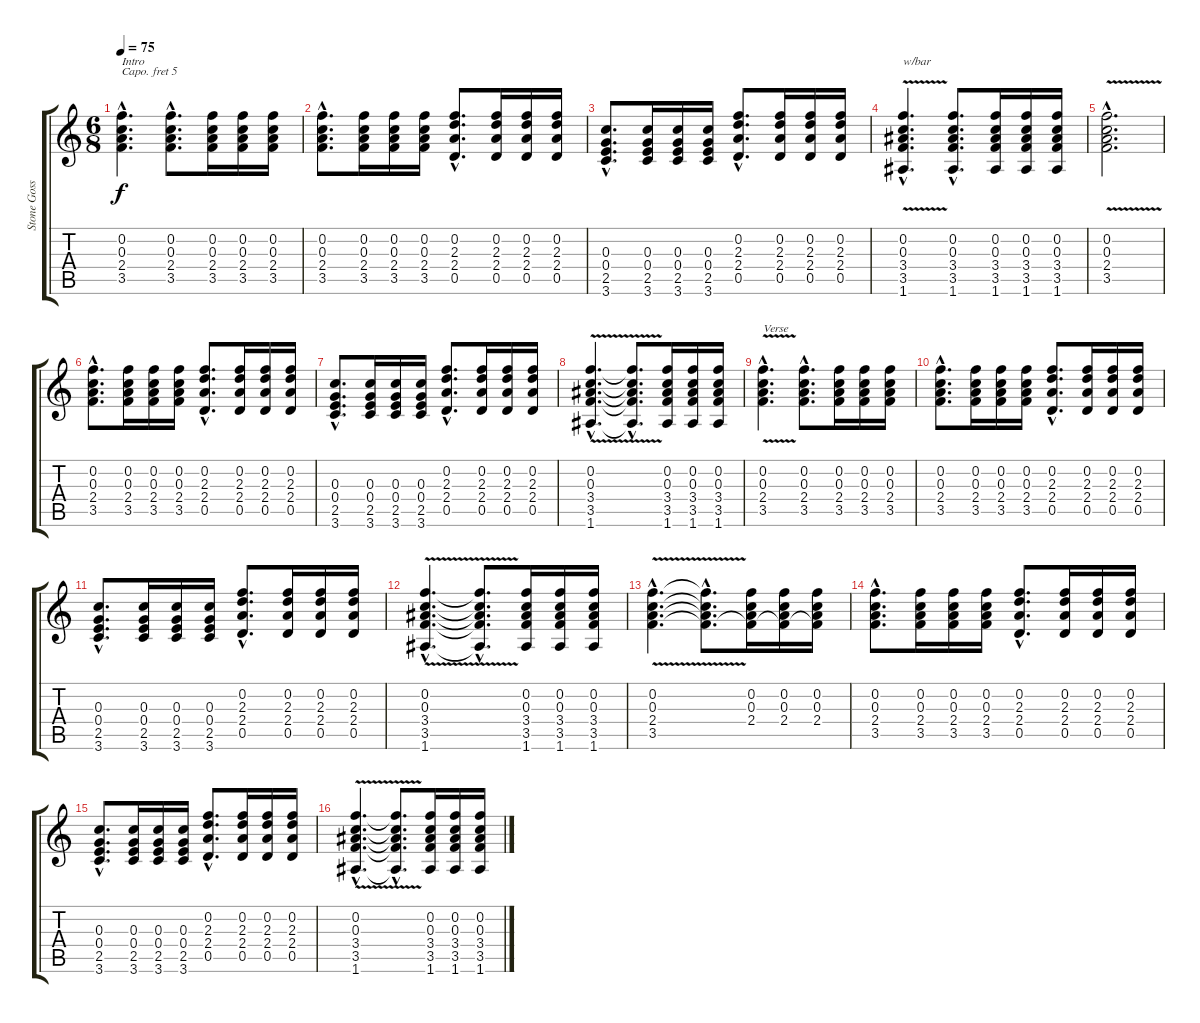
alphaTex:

\track ("Stone Gossard" "Stone Goss") {instrument electricguitarclean}
\staff {score tabs}
\capo 5
\tuning (E4 C4 G3 D3 A2 E2) {hide}
\ts (6 8)
\tempo 75
\clef g2
\ks c
(0.2{hac} 0.3{hac} 2.4{hac} 3.5{hac}).4{d txt "Intro" dy f instrument electricguitarclean} (0.2{hac} 0.3{hac} 2.4{hac} 3.5{hac}).8{d} (0.2 0.3 2.4 3.5).16 (0.2 0.3 2.4 3.5).16 (0.2 0.3 2.4 3.5).16 |
(0.2{hac} 0.3{hac} 2.4{hac} 3.5{hac}).8{d} (0.2 0.3 2.4 3.5).16 (0.2 0.3 2.4 3.5).16 (0.2 0.3 2.4 3.5).16 (0.2{hac} 2.3{hac} 2.4{hac} 0.5{hac}).8{d} (0.2 2.3 2.4 0.5).16 (0.2 2.3 2.4 0.5).16 (0.2 2.3 2.4 0.5).16 |
(0.3{hac} 0.4{hac} 2.5{hac} 3.6{hac}).8{d} (0.3 0.4 2.5 3.6).16 (0.3 0.4 2.5 3.6).16 (0.3 0.4 2.5 3.6).16 (0.2{hac} 2.3{hac} 2.4{hac} 0.5{hac}).8{d} (0.2 2.3 2.4 0.5).16 (0.2 2.3 2.4 0.5).16 (0.2 2.3 2.4 0.5).16 |
(0.2{v hac} 0.3{v hac} 3.4{v hac} 3.5{v hac} 1.6{v hac}).4{d txt "w/bar"} (0.2{hac} 0.3{hac} 3.4{hac} 3.5{hac} 1.6{hac}).8{d} (0.2 0.3 3.4 3.5 1.6).16 (0.2 0.3 3.4 3.5 1.6).16 (0.2 0.3 3.4 3.5 1.6).16 |
(0.2{v hac} 0.3{v hac} 2.4{v hac} 3.5{v hac}).2{d} |
(0.2{hac} 0.3{hac} 2.4{hac} 3.5{hac}).8{d} (0.2 0.3 2.4 3.5).16 (0.2 0.3 2.4 3.5).16 (0.2 0.3 2.4 3.5).16 (0.2{hac} 2.3{hac} 2.4{hac} 0.5{hac}).8{d} (0.2 2.3 2.4 0.5).16 (0.2 2.3 2.4 0.5).16 (0.2 2.3 2.4 0.5).16 |
(0.3{hac} 0.4{hac} 2.5{hac} 3.6{hac}).8{d} (0.3 0.4 2.5 3.6).16 (0.3 0.4 2.5 3.6).16 (0.3 0.4 2.5 3.6).16 (0.2{hac} 2.3{hac} 2.4{hac} 0.5{hac}).8{d} (0.2 2.3 2.4 0.5).16 (0.2 2.3 2.4 0.5).16 (0.2 2.3 2.4 0.5).16 |
(0.2{v hac} 0.3{v hac} 3.4{v hac} 3.5{v hac} 1.6{v hac}).4{d} (0.2{hac t} 0.3{hac t} 3.4{hac t} 3.5{hac t} 1.6{hac t}).8{d} (0.2 0.3 3.4 3.5 1.6).16 (0.2 0.3 3.4 3.5 1.6).16 (0.2 0.3 3.4 3.5 1.6).16 |
(0.2{v hac} 0.3{v hac} 2.4{v hac} 3.5{v hac}).4{d txt "Verse"} (0.2{hac} 0.3{hac} 2.4{hac} 3.5{hac}).8{d} (0.2 0.3 2.4 3.5).16 (0.2 0.3 2.4 3.5).16 (0.2 0.3 2.4 3.5).16 |
(0.2{hac} 0.3{hac} 2.4{hac} 3.5{hac}).8{d} (0.2 0.3 2.4 3.5).16 (0.2 0.3 2.4 3.5).16 (0.2 0.3 2.4 3.5).16 (0.2{hac} 2.3{hac} 2.4{hac} 0.5{hac}).8{d} (0.2 2.3 2.4 0.5).16 (0.2 2.3 2.4 0.5).16 (0.2 2.3 2.4 0.5).16 |
(0.3{hac} 0.4{hac} 2.5{hac} 3.6{hac}).8{d} (0.3 0.4 2.5 3.6).16 (0.3 0.4 2.5 3.6).16 (0.3 0.4 2.5 3.6).16 (0.2{hac} 2.3{hac} 2.4{hac} 0.5{hac}).8{d} (0.2 2.3 2.4 0.5).16 (0.2 2.3 2.4 0.5).16 (0.2 2.3 2.4 0.5).16 |
(0.2{v hac} 0.3{v hac} 3.4{v hac} 3.5{v hac} 1.6{v hac}).4{d} (0.2{hac t} 0.3{hac t} 3.4{hac t} 3.5{hac t} 1.6{hac t}).8{d} (0.2 0.3 3.4 3.5 1.6).16 (0.2 0.3 3.4 3.5 1.6).16 (0.2 0.3 3.4 3.5 1.6).16 |
(0.2{v hac} 0.3{v hac} 2.4{v hac} 3.5{v hac}).4{d} (0.2{hac t} 0.3{hac t} 2.4{hac t} 3.5{hac t}).8{d} (0.2 0.3 2.4 3.5{t}).16 (0.2 0.3 2.4 3.5{t}).16 (0.2 0.3 2.4 3.5{t}).16 |
(0.2{hac} 0.3{hac} 2.4{hac} 3.5{hac}).8{d} (0.2 0.3 2.4 3.5).16 (0.2 0.3 2.4 3.5).16 (0.2 0.3 2.4 3.5).16 (0.2{hac} 2.3{hac} 2.4{hac} 0.5{hac}).8{d} (0.2 2.3 2.4 0.5).16 (0.2 2.3 2.4 0.5).16 (0.2 2.3 2.4 0.5).16 |
(0.3{hac} 0.4{hac} 2.5{hac} 3.6{hac}).8{d} (0.3 0.4 2.5 3.6).16 (0.3 0.4 2.5 3.6).16 (0.3 0.4 2.5 3.6).16 (0.2{hac} 2.3{hac} 2.4{hac} 0.5{hac}).8{d} (0.2 2.3 2.4 0.5).16 (0.2 2.3 2.4 0.5).16 (0.2 2.3 2.4 0.5).16 |
(0.2{v hac} 0.3{v hac} 3.4{v hac} 3.5{v hac} 1.6{v hac}).4{d} (0.2{hac t} 0.3{hac t} 3.4{hac t} 3.5{hac t} 1.6{hac t}).8{d} (0.2 0.3 3.4 3.5 1.6).16 (0.2 0.3 3.4 3.5 1.6).16 (0.2 0.3 3.4 3.5 1.6).16
